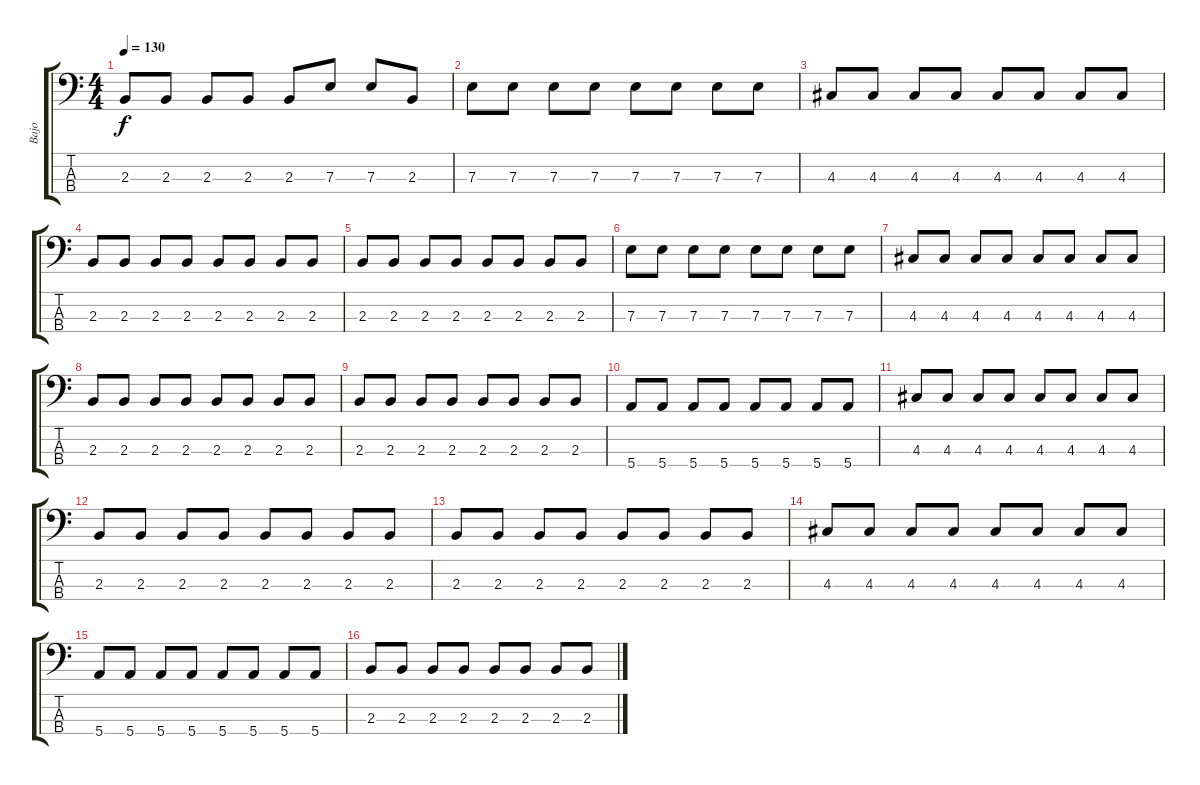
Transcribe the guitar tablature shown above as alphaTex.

\track ("Bajo" "Bajo") {instrument electricbasspick}
\staff {score tabs}
\tuning (G2 D2 A1 E1) {hide}
\ts (4 4)
\tempo 130
\clef f4
\ks c
2.3.8{dy f} 2.3.8 2.3.8 2.3.8 2.3.8 7.3.8 7.3.8 2.3.8 |
7.3.8 7.3.8 7.3.8 7.3.8 7.3.8 7.3.8 7.3.8 7.3.8 |
4.3.8 4.3.8 4.3.8 4.3.8 4.3.8 4.3.8 4.3.8 4.3.8 |
2.3.8 2.3.8 2.3.8 2.3.8 2.3.8 2.3.8 2.3.8 2.3.8 |
2.3.8 2.3.8 2.3.8 2.3.8 2.3.8 2.3.8 2.3.8 2.3.8 |
7.3.8 7.3.8 7.3.8 7.3.8 7.3.8 7.3.8 7.3.8 7.3.8 |
4.3.8 4.3.8 4.3.8 4.3.8 4.3.8 4.3.8 4.3.8 4.3.8 |
2.3.8 2.3.8 2.3.8 2.3.8 2.3.8 2.3.8 2.3.8 2.3.8 |
2.3.8 2.3.8 2.3.8 2.3.8 2.3.8 2.3.8 2.3.8 2.3.8 |
5.4.8 5.4.8 5.4.8 5.4.8 5.4.8 5.4.8 5.4.8 5.4.8 |
4.3.8 4.3.8 4.3.8 4.3.8 4.3.8 4.3.8 4.3.8 4.3.8 |
2.3.8 2.3.8 2.3.8 2.3.8 2.3.8 2.3.8 2.3.8 2.3.8 |
2.3.8 2.3.8 2.3.8 2.3.8 2.3.8 2.3.8 2.3.8 2.3.8 |
4.3.8 4.3.8 4.3.8 4.3.8 4.3.8 4.3.8 4.3.8 4.3.8 |
5.4.8 5.4.8 5.4.8 5.4.8 5.4.8 5.4.8 5.4.8 5.4.8 |
2.3.8 2.3.8 2.3.8 2.3.8 2.3.8 2.3.8 2.3.8 2.3.8
